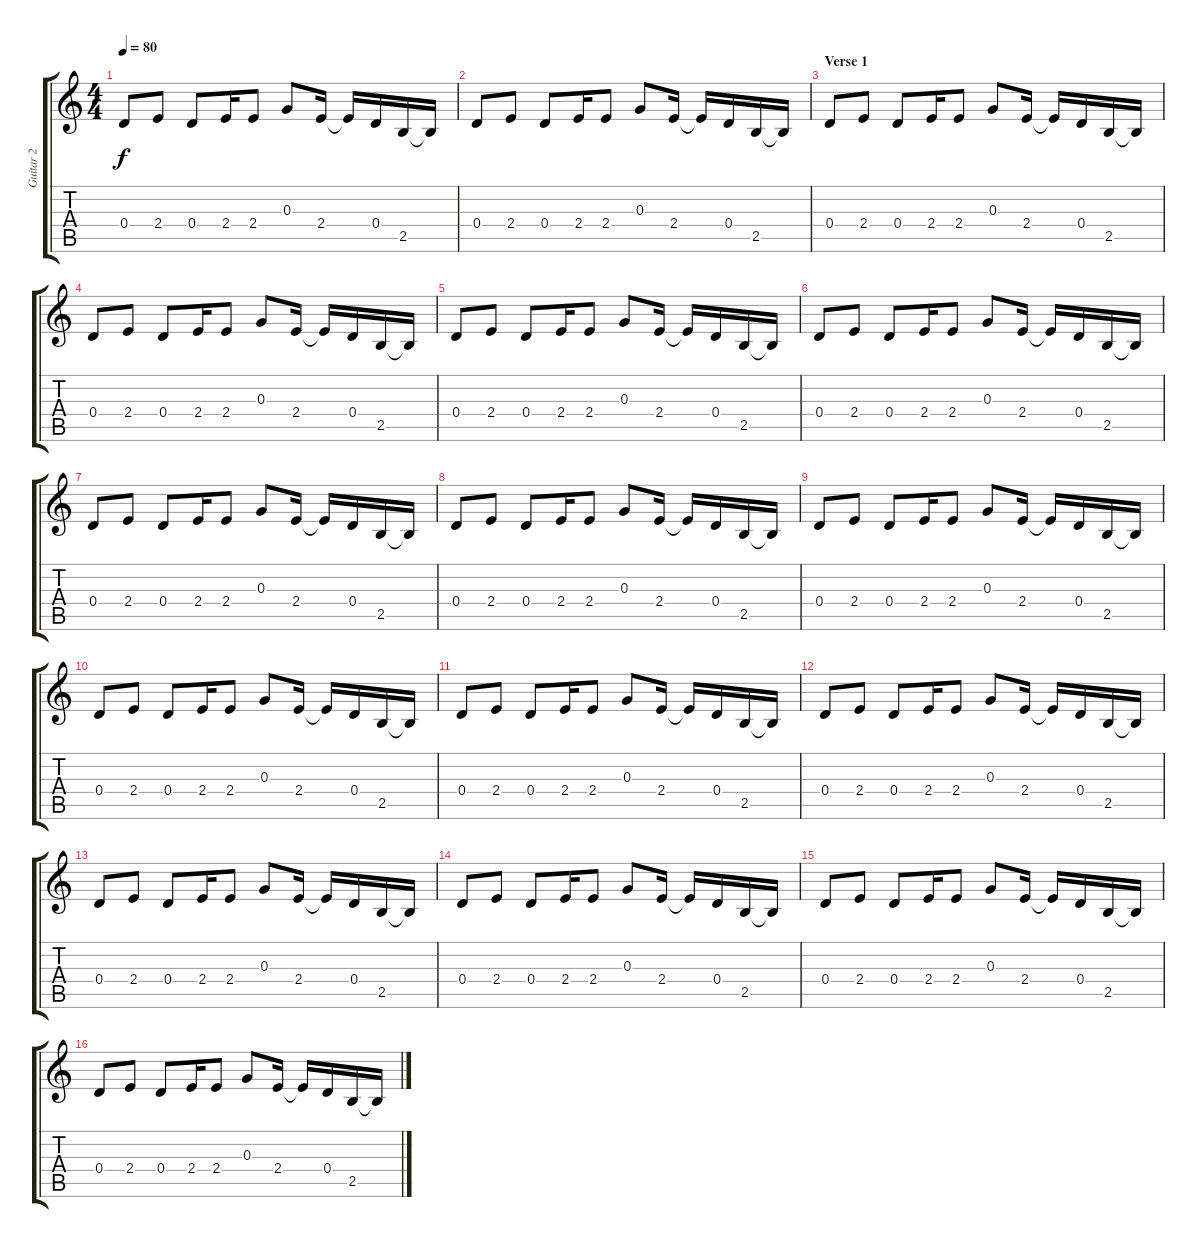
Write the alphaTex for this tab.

\track ("Guitar 2" "Guitar 2") {instrument electricguitarjazz}
\staff {score tabs}
\tuning (E4 B3 G3 D3 A2 E2) {hide}
\ts (4 4)
\tempo 80
\clef g2
\ks c
0.4.8{dy f} 2.4.8 0.4.8 2.4.16 2.4.8 0.3.8 2.4.16 2.4{t}.16 0.4.16 2.5.16 2.5{t}.16 |
0.4.8 2.4.8 0.4.8 2.4.16 2.4.8 0.3.8 2.4.16 2.4{t}.16 0.4.16 2.5.16 2.5{t}.16 |
\section ("" "Verse 1")
0.4.8 2.4.8 0.4.8 2.4.16 2.4.8 0.3.8 2.4.16 2.4{t}.16 0.4.16 2.5.16 2.5{t}.16 |
0.4.8 2.4.8 0.4.8 2.4.16 2.4.8 0.3.8 2.4.16 2.4{t}.16 0.4.16 2.5.16 2.5{t}.16 |
0.4.8 2.4.8 0.4.8 2.4.16 2.4.8 0.3.8 2.4.16 2.4{t}.16 0.4.16 2.5.16 2.5{t}.16 |
0.4.8 2.4.8 0.4.8 2.4.16 2.4.8 0.3.8 2.4.16 2.4{t}.16 0.4.16 2.5.16 2.5{t}.16 |
0.4.8 2.4.8 0.4.8 2.4.16 2.4.8 0.3.8 2.4.16 2.4{t}.16 0.4.16 2.5.16 2.5{t}.16 |
0.4.8 2.4.8 0.4.8 2.4.16 2.4.8 0.3.8 2.4.16 2.4{t}.16 0.4.16 2.5.16 2.5{t}.16 |
0.4.8 2.4.8 0.4.8 2.4.16 2.4.8 0.3.8 2.4.16 2.4{t}.16 0.4.16 2.5.16 2.5{t}.16 |
0.4.8 2.4.8 0.4.8 2.4.16 2.4.8 0.3.8 2.4.16 2.4{t}.16 0.4.16 2.5.16 2.5{t}.16 |
0.4.8 2.4.8 0.4.8 2.4.16 2.4.8 0.3.8 2.4.16 2.4{t}.16 0.4.16 2.5.16 2.5{t}.16 |
0.4.8 2.4.8 0.4.8 2.4.16 2.4.8 0.3.8 2.4.16 2.4{t}.16 0.4.16 2.5.16 2.5{t}.16 |
0.4.8 2.4.8 0.4.8 2.4.16 2.4.8 0.3.8 2.4.16 2.4{t}.16 0.4.16 2.5.16 2.5{t}.16 |
0.4.8 2.4.8 0.4.8 2.4.16 2.4.8 0.3.8 2.4.16 2.4{t}.16 0.4.16 2.5.16 2.5{t}.16 |
0.4.8 2.4.8 0.4.8 2.4.16 2.4.8 0.3.8 2.4.16 2.4{t}.16 0.4.16 2.5.16 2.5{t}.16 |
0.4.8 2.4.8 0.4.8 2.4.16 2.4.8 0.3.8 2.4.16 2.4{t}.16 0.4.16 2.5.16 2.5{t}.16
